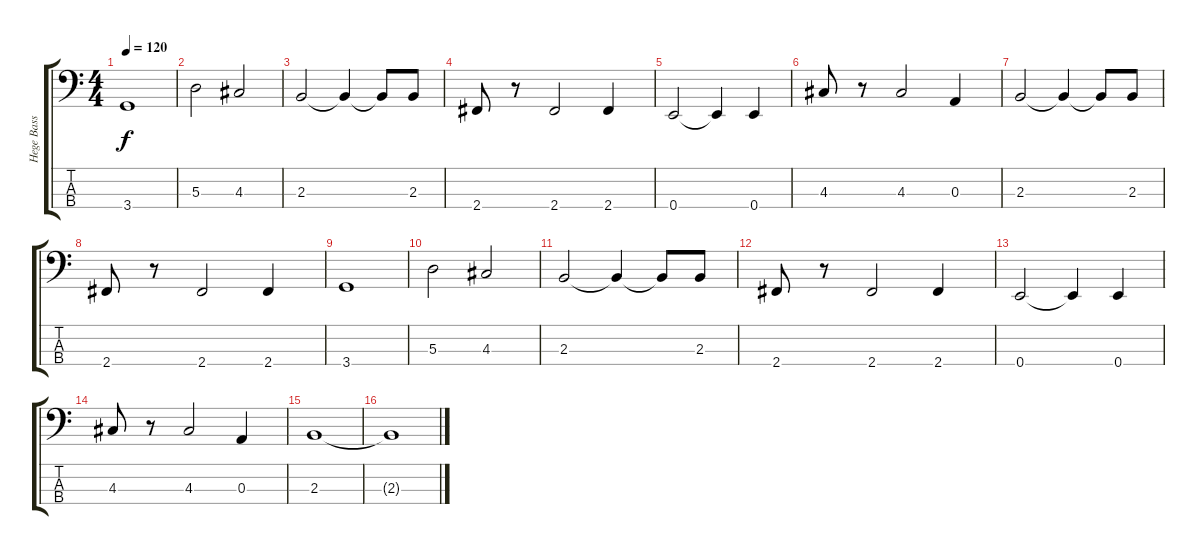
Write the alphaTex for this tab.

\track ("Hege Bass" "Hege Bass") {instrument electricbassfinger}
\staff {score tabs}
\tuning (G2 D2 A1 E1) {hide}
\ts (4 4)
\tempo 120
\clef f4
\ks c
3.4.1{dy f} |
5.3.2 4.3.2 |
2.3.2 2.3{t}.4 2.3{t}.8 2.3.8 |
2.4.8 r.8 2.4.2 2.4.4 |
0.4.2 0.4{t}.4 0.4.4 |
4.3.8 r.8 4.3.2 0.3.4 |
2.3.2 2.3{t}.4 2.3{t}.8 2.3.8 |
2.4.8 r.8 2.4.2 2.4.4 |
3.4.1 |
5.3.2 4.3.2 |
2.3.2 2.3{t}.4 2.3{t}.8 2.3.8 |
2.4.8 r.8 2.4.2 2.4.4 |
0.4.2 0.4{t}.4 0.4.4 |
4.3.8 r.8 4.3.2 0.3.4 |
2.3.1 |
2.3{t}.1
